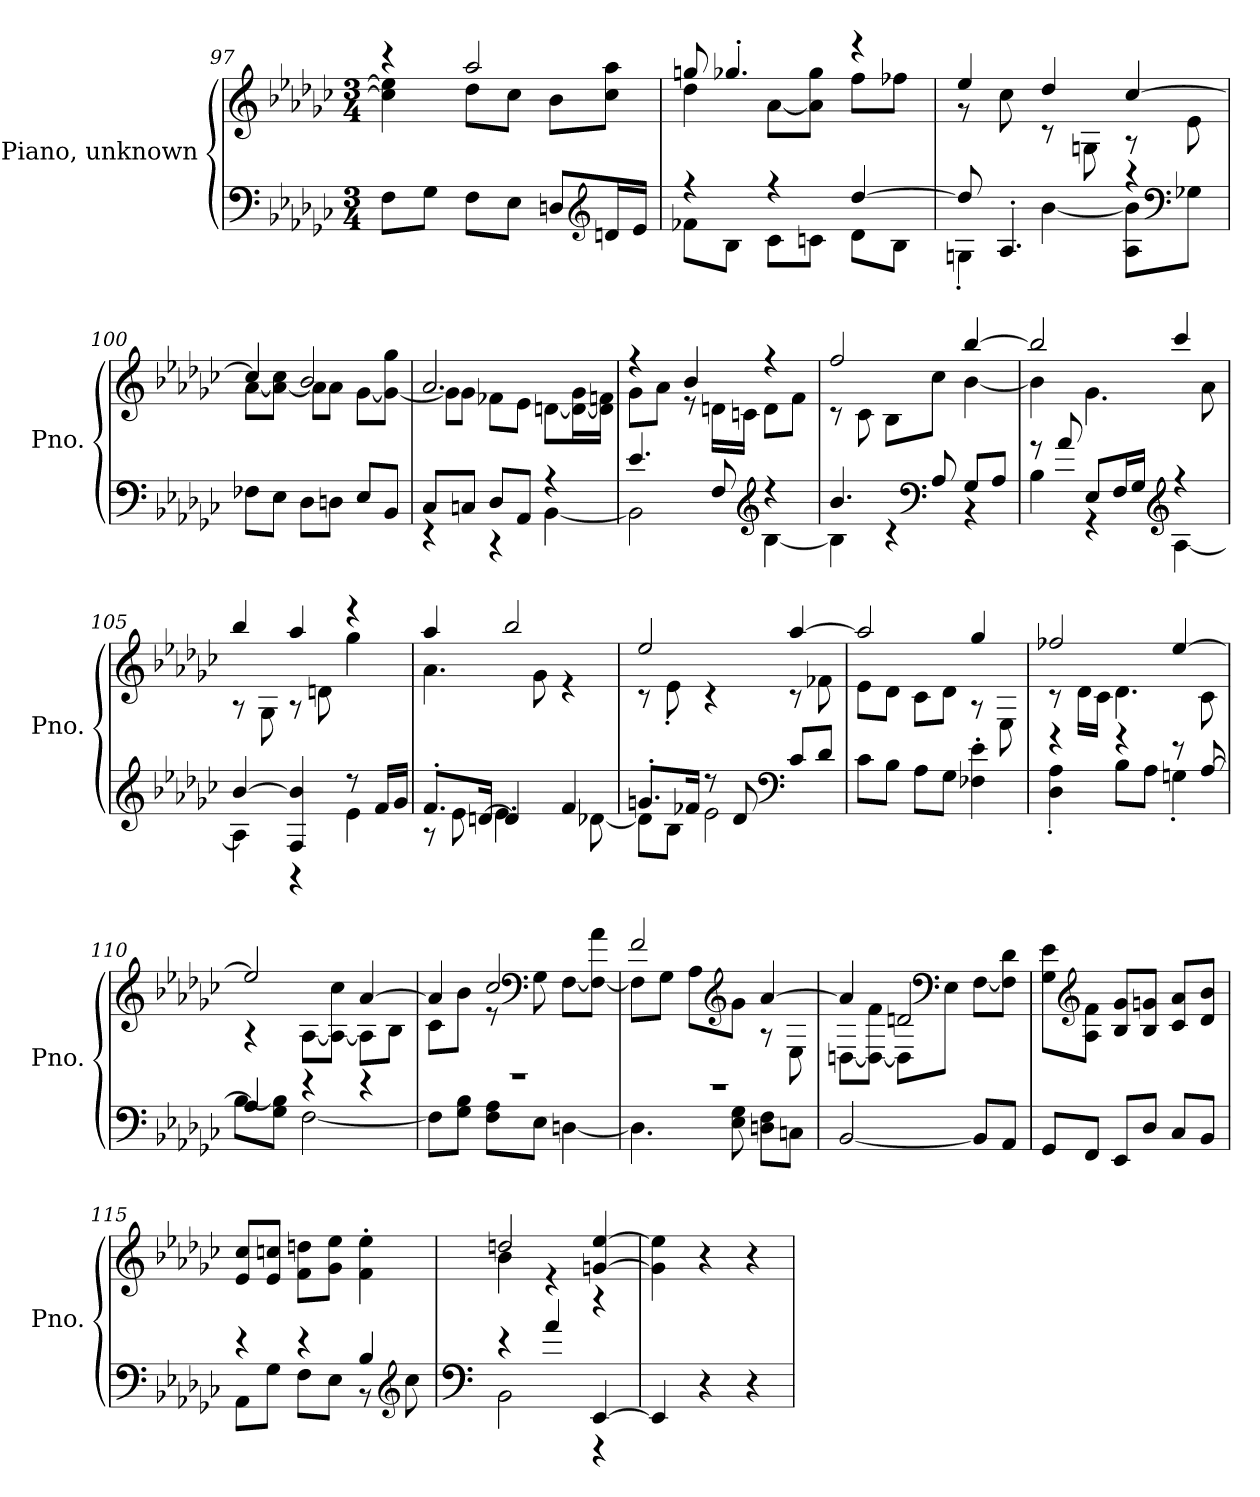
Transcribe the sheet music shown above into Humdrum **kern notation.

**kern	**kern
*part1	*part1
*staff2	*staff1
*I"Piano, unknown	*
*I'Pno.	*
!!LO:PB:g=z
*clefF4	*clefG2
*k[b-e-a-d-g-c-]	*k[b-e-a-d-g-c-]
*M3/4	*M3/4
=97	=97
*	*^
8F\L	4r	4cc-\] 4ee-\]
8G-\J	.	.
8F\L	2aa-/	8dd-\L
8E-\J	.	8cc-\J
8Dn/L	.	8b-\L
*clefG2	*	*
16dn/L	.	8cc-\ 8aa-\J
16e-/JJ	.	.
=98	=98	=98
*^	*	*
4r	8f-X\L	8ggn/	4dd-\
.	8B-\J	4.gg-X'/	.
4r	8c-\L	.	[8a-\L
.	8cn\J	.	8a-\] 8gg-\J
[4dd-/	8d-\L	4r	8ff\L
.	8B-\J	.	8ff-X\J
=99	=99	=99	=99
8dd-/]	4Gn'\	4ee-/	8r
4.A-'/	.	.	8cc-\
.	[4b-\	4dd-/	8r
.	.	.	8Gn\
4r	8A-\ 8b-\]L	[4cc-/	8r
*clefF4	*	*	*
.	8G-X\J	.	8e-\
*v	*v	*	*
=100	=100	=100
8F-X\L	4cc-/]	[8a-\L
8E-\J	.	8a-\_ 8cc-\J
8D-\L	2b-/	8a-\L]
8Dn\J	.	8a-\J
8E-/L	.	[8g-\L
8BB-/J	.	8g-\_ 8gg-\J
!!LO:LB:g=z	!!
=101	=101	=101
*^	*	*
8C-/L	4r	2.a-/	8g-\L]
8Cn/J	.	.	8g-\J
8D-/L	4r	.	8f-X\L
8AA-/J	.	.	8e-\J
4r	[4BB-\	.	[8dn\L
.	.	.	16d\_ 16g-\L
.	.	.	16d\] 16fn\JJ
=102	=102	=102	=102
4.e-/	2BB-\]	4r	8g-\L
.	.	.	8a-\J
.	.	4b-/	8r
8F/	.	.	16dn\LL
.	.	.	16cn\JJ
*clefG2	*	*	*
4r	[4B-\	4r	8d\L
.	.	.	8f\J
=103	=103	=103	=103
4.b-/	4B-\]	2ff/	8r
.	.	.	8c-\
.	4r	.	8B-\L
*clefF4	*	*	*
8A-/	.	.	8cc-\J
8G-/L	4r	[4bb-/	[4b-\
8A-/J	.	.	.
=104	=104	=104	=104
8r	4B-\	2bb-/]	4b-\]
8a-/	.	.	.
8E-/L	4r	.	4.g-\
16F/L	.	.	.
16G-/JJ	.	.	.
*clefG2	*	*	*
4r	[4A-\	4ccc-/	.
.	.	.	8a-\
!!LO:LB:g=z	!!
=105	=105	=105	=105
[4b-/	4A-\]	4bb-/	8r
.	.	.	8G-\
4F/ 4b-/]	4r	4aa-/	8r
.	.	.	8dn\
8r	4e-\	4r	4gg-\
16f/LL	.	.	.
16g-/JJ	.	.	.
=106	=106	=106	=106
8.f'/L	8r	4aa-/	4.a-\
.	8e-\	.	.
[16dn/Jk	.	.	.
4d/]	4.e-\	2bb-/	.
.	.	.	8g-\
4f/	.	.	4r
.	[8d-X\	.	.
=107	=107	=107	=107
8.gn'/L	8d-\L]	2ee-/	8r
.	8B-\J	.	8e-'\
16f-X/Jk	.	.	.
8r	2e-\	.	4r
8d-/	.	.	.
*clefF4	*	*	*
8c-/L	.	[4aa-/	8r
8d-/J	.	.	8f-X\
*v	*v	*	*
=108	=108	=108
8c-\L	2aa-/]	8e-\L
8B-\J	.	8d-\J
8A-\L	.	8c-\L
8G-\J	.	8d-\J
4F-X\' 4e-\'	4gg-/	8r
.	.	8E-\
!!LO:LB:g=z	!!
=109	=109	=109
*^	*	*
4r	4D-\' 4A-\'	2ff-X/	8r
.	.	.	16d-\LL
.	.	.	16c-\JJ
4r	8B-\L	.	4.d-\
.	8A-\J	.	.
8r	4Gn'\	[4ee-/	.
[8A-/	.	.	8c-\
=110	=110	=110	=110
4A-/]	[8B-\L	2ee-/]	4r
.	8G-\ 8B-\]J	.	.
4r	[2F\	.	[8A-\L
.	.	.	8A-\_ 8cc-\J
4r	.	[4a-/	8A-\L]
.	.	.	8B-\J
=111	=111	=111	=111
2.r	8F\L]	4a-/]	8c-\L
.	8G-\ 8B-\J	.	8b-\J
.	8F\ 8A-\L	2cc-/	8r
*	*	*clefF4	*
.	8E-\J	.	8G-\
.	[4Dn\	.	[8F\L
.	.	.	8F\_ 8a-\J
=112	=112	=112	=112
2.r	4.D\]	2f/	8F\L]
.	.	.	8G-\J
.	.	.	8A-\L
*	*	*clefG2	*
.	8E-\ 8G-\	.	8g-\J
.	8Dn\ 8F\L	[4a-/	8r
.	8Cn\J	.	8E-\
*v	*v	*	*
!!LO:LB:g=z	!!
=113	=113	=113
[2BB-/	4a-/]	[8Dn\L
.	.	8D\_ 8f\J
.	2dn/	8D\L]
*	*clefF4	*
.	.	8E-\J
8BB-/L]	.	[8F\L
8AA-/J	.	8F\] 8d\J
*	*v	*v
=114	=114
8GG-/L	8G-\ 8e-\L
*	*clefG2
8FF/J	8A-\ 8f\J
8EE-/L	8B-/ 8g-/L
8D-/J	8B-/ 8gn/J
8C-/L	8c-/ 8a-/L
8BB-/J	8d-/ 8b-/J
=115	=115
*^	*
4r	8AA-\L	8e-/ 8cc-/L
.	8G-\J	8e-/ 8ccn/J
4r	8F\L	8f\ 8ddn\L
.	8E-\J	8g-\ 8ee-\J
4B-/	8r	4f\' 4ee-\'
*clefG2	*	*
.	8cc-\	.
=116	=116	=116
*clefF4	*	*
*	*	*^
4r	2BB-\	2ddn/	4b-\
4a-/	.	.	4r
[4EE-/	4r	[4gn/ [4ee-/	4r
*v	*v	*	*
*	*v	*v
=117	=117
4EE-/]	4g\] 4ee-\]
4r	4r
4r	4r
=	=
*-	*-
